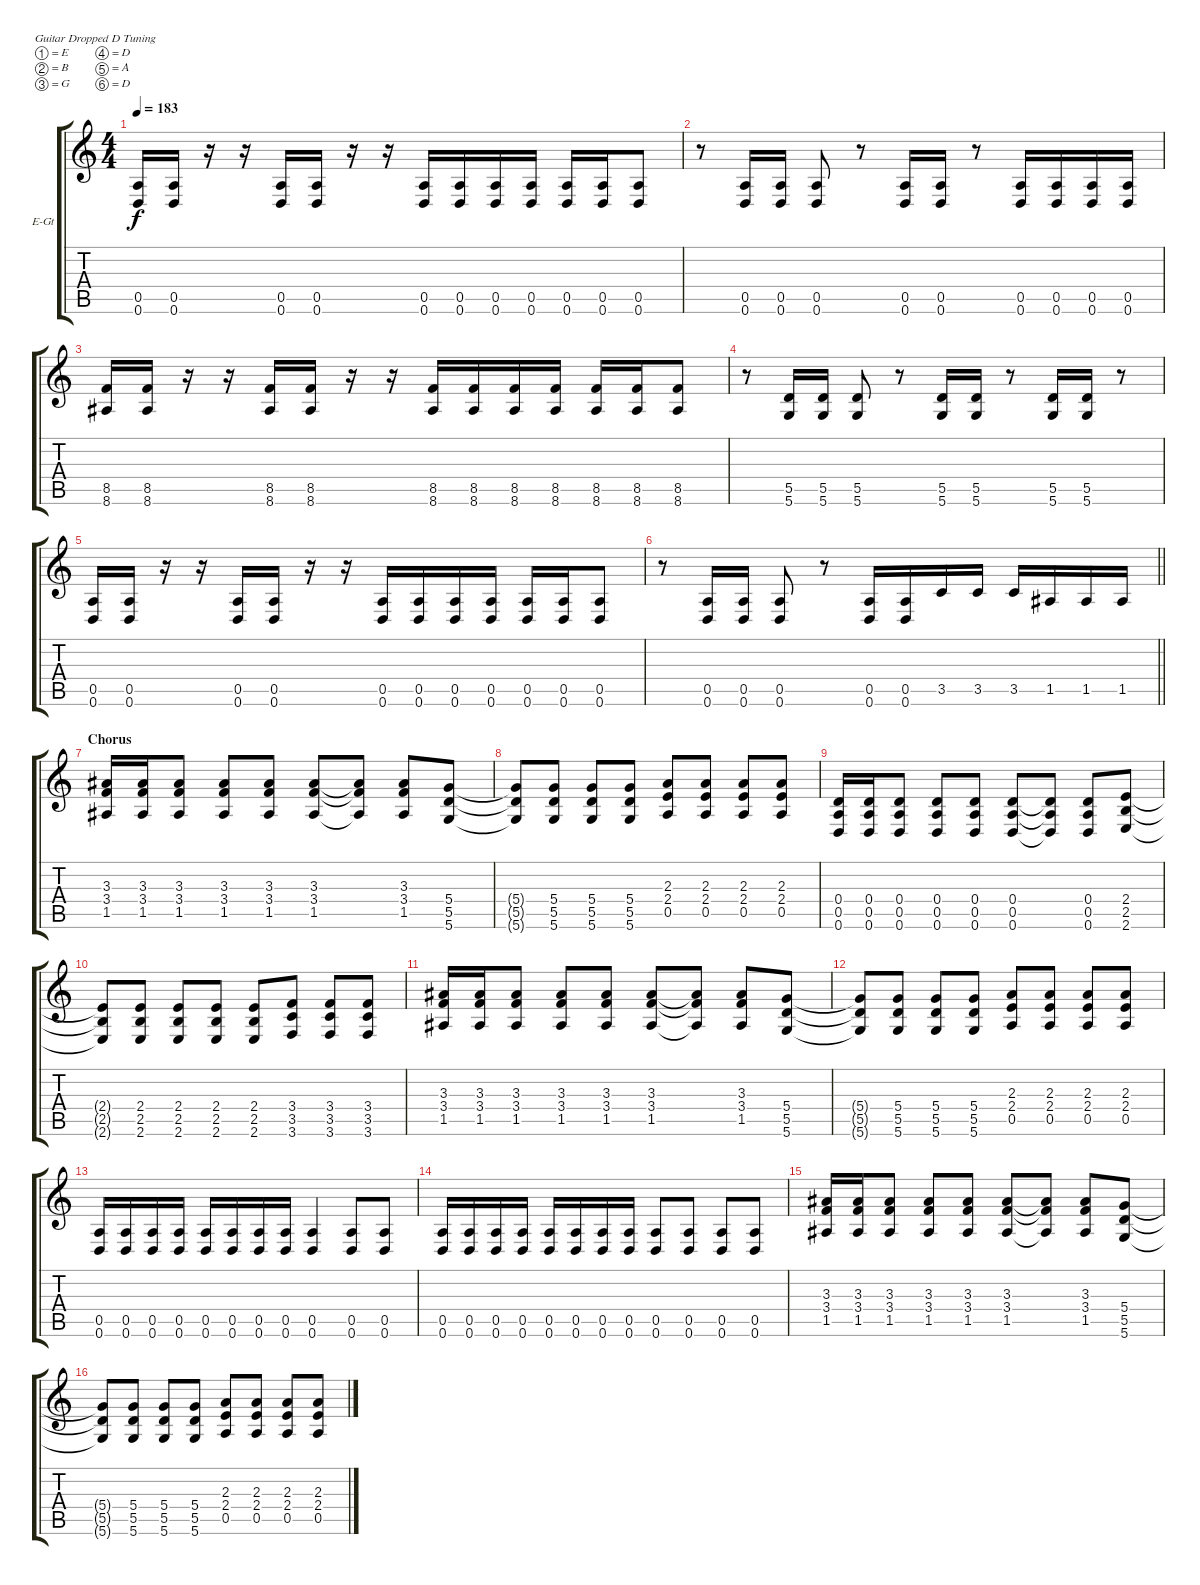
\bracketExtendMode groupsimilarinstruments
\firstSystemTrackNameOrientation horizontal
\otherSystemsTrackNameOrientation horizontal
\track ("Guitar 2" "E-Gt") {instrument overdrivenguitar}
\staff {score tabs}
\tuning (E4 B3 G3 D3 A2 D2)
\ts (4 4)
\tempo 183
\clef g2
\ks c
(0.5 0.6).16{dy f} (0.5 0.6).16 r.16 r.16 (0.5 0.6).16 (0.5 0.6).16 r.16 r.16 (0.5 0.6).16 (0.5 0.6).16 (0.5 0.6).16 (0.5 0.6).16 (0.5 0.6).16 (0.5 0.6).16 (0.5 0.6).8 |
r.8 (0.5 0.6).16 (0.5 0.6).16 (0.5 0.6).8 r.8 (0.5 0.6).16 (0.5 0.6).16 r.8 (0.5 0.6).16 (0.5 0.6).16 (0.5 0.6).16 (0.5 0.6).16 |
(8.5 8.6).16 (8.5 8.6).16 r.16 r.16 (8.5 8.6).16 (8.5 8.6).16 r.16 r.16 (8.5 8.6).16 (8.5 8.6).16 (8.5 8.6).16 (8.5 8.6).16 (8.5 8.6).16 (8.5 8.6).16 (8.5 8.6).8 |
r.8 (5.5 5.6).16 (5.5 5.6).16 (5.5 5.6).8 r.8 (5.5 5.6).16 (5.5 5.6).16 r.8 (5.5 5.6).16 (5.5 5.6).16 r.8 |
(0.5 0.6).16 (0.5 0.6).16 r.16 r.16 (0.5 0.6).16 (0.5 0.6).16 r.16 r.16 (0.5 0.6).16 (0.5 0.6).16 (0.5 0.6).16 (0.5 0.6).16 (0.5 0.6).16 (0.5 0.6).16 (0.5 0.6).8 |
\barLineRight lightlight
r.8 (0.5 0.6).16 (0.5 0.6).16 (0.5 0.6).8 r.8 (0.5 0.6).16 (0.5 0.6).16 3.5.16 3.5.16 3.5.16 1.5.16 1.5.16 1.5.16 |
\section ("" "Chorus")
(3.3 3.4 1.5).16 (3.3 3.4 1.5).16 (3.3 3.4 1.5).8 (3.3 3.4 1.5).8 (3.3 3.4 1.5).8 (3.3 3.4 1.5).8 (3.3{t} 3.4{t} 1.5{t}).8 (3.3 3.4 1.5).8 (5.4 5.5 5.6).8 |
(5.4{t} 5.5{t} 5.6{t}).8 (5.4 5.5 5.6).8 (5.4 5.5 5.6).8 (5.4 5.5 5.6).8 (2.3 2.4 0.5).8 (2.3 2.4 0.5).8 (2.3 2.4 0.5).8 (2.3 2.4 0.5).8 |
(0.4 0.5 0.6).16 (0.4 0.5 0.6).16 (0.4 0.5 0.6).8 (0.4 0.5 0.6).8 (0.4 0.5 0.6).8 (0.4 0.5 0.6).8 (0.4{t} 0.5{t} 0.6{t}).8 (0.4 0.5 0.6).8 (2.4 2.5 2.6).8 |
(2.4{t} 2.5{t} 2.6{t}).8 (2.4 2.5 2.6).8 (2.4 2.5 2.6).8 (2.4 2.5 2.6).8 (2.4 2.5 2.6).8 (3.4 3.5 3.6).8 (3.4 3.5 3.6).8 (3.4 3.5 3.6).8 |
(3.3 3.4 1.5).16 (3.3 3.4 1.5).16 (3.3 3.4 1.5).8 (3.3 3.4 1.5).8 (3.3 3.4 1.5).8 (3.3 3.4 1.5).8 (3.3{t} 3.4{t} 1.5{t}).8 (3.3 3.4 1.5).8 (5.4 5.5 5.6).8 |
(5.4{t} 5.5{t} 5.6{t}).8 (5.4 5.5 5.6).8 (5.4 5.5 5.6).8 (5.4 5.5 5.6).8 (2.3 2.4 0.5).8 (2.3 2.4 0.5).8 (2.3 2.4 0.5).8 (2.3 2.4 0.5).8 |
(0.5 0.6).16 (0.5 0.6).16 (0.5 0.6).16 (0.5 0.6).16 (0.5 0.6).16 (0.5 0.6).16 (0.5 0.6).16 (0.5 0.6).16 (0.5 0.6).4 (0.5 0.6).8 (0.5 0.6).8 |
(0.5 0.6).16 (0.5 0.6).16 (0.5 0.6).16 (0.5 0.6).16 (0.5 0.6).16 (0.5 0.6).16 (0.5 0.6).16 (0.5 0.6).16 (0.5 0.6).8 (0.5 0.6).8 (0.5 0.6).8 (0.5 0.6).8 |
(3.3 3.4 1.5).16 (3.3 3.4 1.5).16 (3.3 3.4 1.5).8 (3.3 3.4 1.5).8 (3.3 3.4 1.5).8 (3.3 3.4 1.5).8 (3.3{t} 3.4{t} 1.5{t}).8 (3.3 3.4 1.5).8 (5.4 5.5 5.6).8 |
(5.4{t} 5.5{t} 5.6{t}).8 (5.4 5.5 5.6).8 (5.4 5.5 5.6).8 (5.4 5.5 5.6).8 (2.3 2.4 0.5).8 (2.3 2.4 0.5).8 (2.3 2.4 0.5).8 (2.3 2.4 0.5).8
